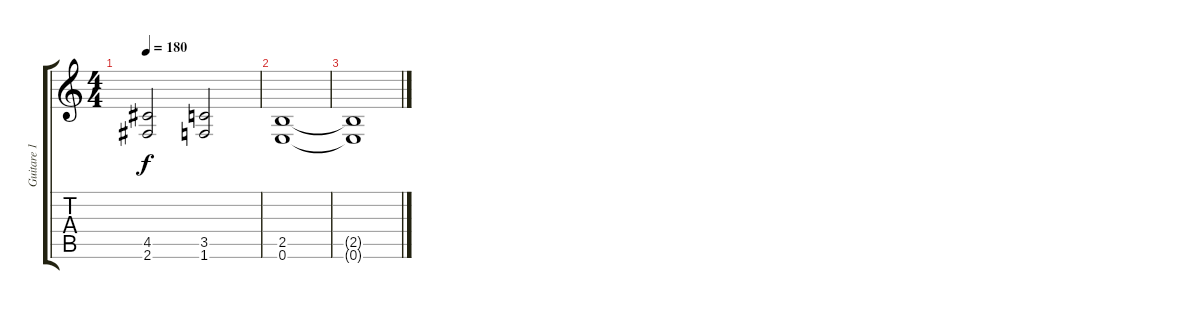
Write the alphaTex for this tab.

\track ("Guitare 1" "Guitare 1") {instrument distortionguitar}
\staff {score tabs}
\tuning (E4 B3 G3 D3 A2 E2) {hide}
\ts (4 4)
\tempo 180
\clef g2
\ks c
(4.5 2.6).2{dy f} (3.5 1.6).2 |
(2.5 0.6).1 |
(2.5{t} 0.6{t}).1
